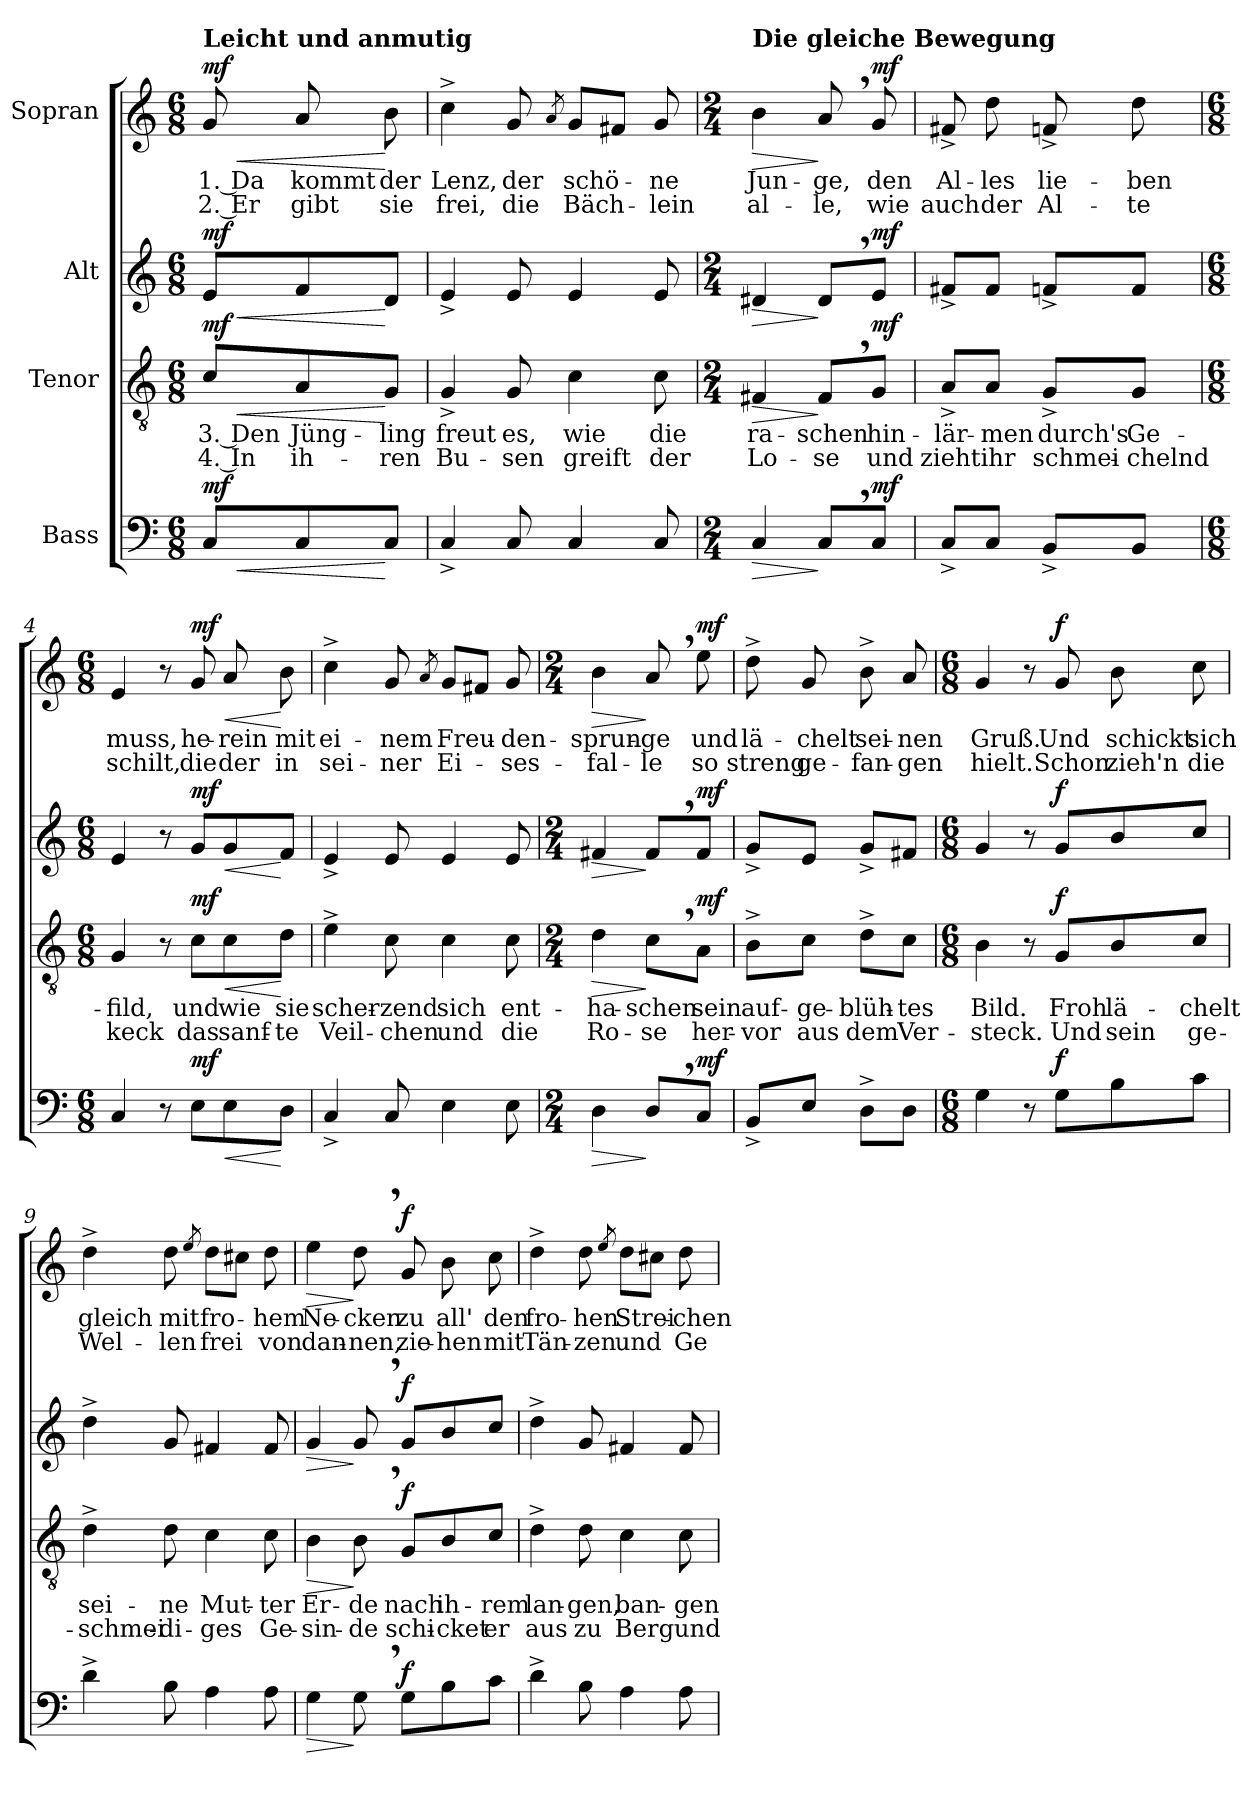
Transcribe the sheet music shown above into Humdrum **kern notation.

**kern	**dynam	**kern	**text	**text	**dynam	**kern	**dynam	**kern	**text	**text	**dynam
*part4	*part4	*part3	*part3	*part3	*part3	*part2	*part2	*part1	*part1	*part1	*part1
*staff4	*staff4	*staff3	*staff3	*staff3	*staff3	*staff2	*staff2	*staff1	*staff1	*staff1	*staff1
*I"Bass	*	*I"Tenor	*	*	*	*I"Alt	*	*I"Sopran	*	*	*
*clefF4	*	*clefGv2	*	*	*	*clefG2	*	*clefG2	*	*	*
*k[]	*	*k[]	*	*	*	*k[]	*	*k[]	*	*	*
*M6/8	*	*M6/8	*	*	*	*M6/8	*	*M6/8	*	*	*
=	=	=	=	=	=	=	=	=	=	=	=
!	!	!	!	!	!	!	!	!LO:TX:a:B:t=Leicht und anmutig	!	!	!
!	!LO:HP:b	!	!	!	!LO:HP:b	!	!LO:HP:b	!	!	!	!LO:HP:b
!	!LO:DY:n=1:a	!	!	!	!LO:DY:n=1:a	!	!LO:DY:n=1:a	!	!	!	!LO:DY:n=1:a
8C/L	< mf	8c/L	3. Den	4. In	< mf	8e/L	< mf	8g/	1. Da	2. Er	< mf
8C/	.	8A/	Jüng-	ih-	.	8f/	.	8a/	kommt	gibt	.
8C/J	[	8G/J	-ling	-ren	[	8d/J	[	8b\	der	sie	[
=1	=1	=1	=1	=1	=1	=1	=1	=1	=1	=1	=1
4C^/	.	4G^/	freut	Bu-	.	4e^/	.	4cc^\	Lenz,	frei,	.
8C/	.	8G/	es,	-sen	.	8e/	.	8g/	der	die	.
.	.	.	.	.	.	.	.	8qa/	.	.	.
4C/	.	4c\	wie	greift	.	4e/	.	8g/L	schö-	Bäch-	.
.	.	.	.	.	.	.	.	8f#X/J	.	.	.
8C/	.	8c\	die	der	.	8e/	.	8g/	-ne	-lein	.
=2	=2	=2	=2	=2	=2	=2	=2	=2	=2	=2	=2
*M2/4	*	*M2/4	*	*	*	*M2/4	*	*M2/4	*	*	*
!	!	!	!	!	!	!	!	!LO:TX:a:B:t=Die gleiche Bewegung	!	!	!
!	!LO:HP:b	!	!	!	!LO:HP:b	!	!LO:HP:b	!	!	!	!LO:HP:b
4C/	>	4F#X/	ra-	Lo-	>	4d#X/	>	4b\	Jun-	al-	>
8C,/L	]	8F#,/L	-schen	-se	]	8d#,/L	]	8a,/	-ge,	-le,	]
!	!LO:DY:a	!	!	!	!LO:DY:a	!	!LO:DY:a	!	!	!	!LO:DY:a
8C/J	mf	8G/J	hin-	und	mf	8e/J	mf	8g/	den	wie	mf
!!LO:LB:g=z
=3	=3	=3	=3	=3	=3	=3	=3	=3	=3	=3	=3
8C^/L	.	8A^/L	-lär-	zieht	.	8f#X^/L	.	8f#X^/	Al-	auch	.
8C/J	.	8A/J	-men	ihr	.	8f#/J	.	8dd\	-les	der	.
8BB^/L	.	8G^/L	durch's	schmei-	.	8fn^/L	.	8fn^/	lie-	Al-	.
8BB/J	.	8G/J	Ge-	-chelnd	.	8f/J	.	8dd\	-ben	-te	.
=4	=4	=4	=4	=4	=4	=4	=4	=4	=4	=4	=4
*M6/8	*	*M6/8	*	*	*	*M6/8	*	*M6/8	*	*	*
4C/	.	4G/	-fild,	keck	.	4e/	.	4e/	muss,	schilt,	.
8r	.	8r	.	.	.	8r	.	8r	.	.	.
!	!LO:HP:b	!	!	!	!LO:HP:b	!	!LO:HP:b	!	!	!	!LO:HP:b
!	!LO:DY:n=1:a	!	!	!	!LO:DY:n=1:a	!	!LO:DY:n=1:a	!	!	!	!LO:DY:n=1:a
8E\L	< mf	8c\L	und	das	< mf	8g/L	< mf	8g/	he-	die	< mf
8E\	.	8c\	wie	sanf-	.	8g/	.	8a/	-rein	der	.
8D\J	[	8d\J	sie	-te	[	8f/J	[	8b\	mit	in	[
=5	=5	=5	=5	=5	=5	=5	=5	=5	=5	=5	=5
4C^/	.	4e^\	scher-	Veil-	.	4e^/	.	4cc^\	ei-	sei-	.
8C/	.	8c\	-zend	-chen	.	8e/	.	8g/	-nem	-ner	.
.	.	.	.	.	.	.	.	8qa/	.	.	.
4E\	.	4c\	sich	und	.	4e/	.	8g/L	Freu-	Ei-	.
.	.	.	.	.	.	.	.	8f#X/J	.	.	.
8E\	.	8c\	ent-	die	.	8e/	.	8g/	-den-	-ses-	.
=6	=6	=6	=6	=6	=6	=6	=6	=6	=6	=6	=6
*M2/4	*	*M2/4	*	*	*	*M2/4	*	*M2/4	*	*	*
!	!LO:HP:b	!	!	!	!LO:HP:b	!	!LO:HP:b	!	!	!	!LO:HP:b
4D\	>	4d\	-ha-	Ro-	>	4f#X/	>	4b\	-sprun-	-fal-	>
8D,/L	]	8c,\L	-schen	-se	]	8f#,/L	]	8a,/	-ge	-le	]
!	!LO:DY:a	!	!	!	!LO:DY:a	!	!LO:DY:a	!	!	!	!LO:DY:a
8C/J	mf	8A\J	sein	her-	mf	8f#/J	mf	8ee\	und	so	mf
!!LO:LB:g=z
=7	=7	=7	=7	=7	=7	=7	=7	=7	=7	=7	=7
8BB^/L	.	8B^\L	auf-	-vor	.	8g^/L	.	8dd^\	lä-	streng	.
8E/J	.	8c\J	-ge-	aus	.	8e/J	.	8g/	-chelt	ge-	.
8D^\L	.	8d^\L	-blüh-	dem	.	8g^/L	.	8b^\	sei-	-fan-	.
8D\J	.	8c\J	-tes	Ver-	.	8f#X/J	.	8a/	-nen	-gen	.
=8	=8	=8	=8	=8	=8	=8	=8	=8	=8	=8	=8
*M6/8	*	*M6/8	*	*	*	*M6/8	*	*M6/8	*	*	*
4G\	.	4B\	Bild.	-steck.	.	4g/	.	4g/	Gruß.	hielt.	.
8r	.	8r	.	.	.	8r	.	8r	.	.	.
!	!LO:DY:a	!	!	!	!LO:DY:a	!	!LO:DY:a	!	!	!	!LO:DY:a
8G\L	f	8G/L	Froh	Und	f	8g/L	f	8g/	Und	Schon	f
8B\	.	8B/	lä-	sein	.	8b/	.	8b\	schickt	zieh'n	.
8c\J	.	8c/J	-chelt	ge-	.	8cc/J	.	8cc\	sich	die	.
=9	=9	=9	=9	=9	=9	=9	=9	=9	=9	=9	=9
4d^\	.	4d^\	sei-	-schmei-	.	4dd^\	.	4dd^\	gleich	Wel-	.
8B\	.	8d\	-ne	-di-	.	8g/	.	8dd\	mit	-len	.
.	.	.	.	.	.	.	.	8qee/	.	.	.
4A\	.	4c\	Mut-	-ges	.	4f#X/	.	8dd\L	fro-	frei	.
.	.	.	.	.	.	.	.	8cc#X\J	.	.	.
8A\	.	8c\	-ter	Ge-	.	8f#/	.	8dd\	-hem	von	.
!!LO:PB:g=z
=10	=10	=10	=10	=10	=10	=10	=10	=10	=10	=10	=10
!	!LO:HP:b	!	!	!	!LO:HP:b	!	!LO:HP:b	!	!	!	!LO:HP:b
4G\	>	4B\	Er-	-sin-	>	4g/	>	4ee\	Ne-	dan-	>
8G,\	]	8B,\	-de	-de	]	8g,/	]	8dd,\	-cken	-nen,	]
!	!LO:DY:a	!	!	!	!LO:DY:a	!	!LO:DY:a	!	!	!	!LO:DY:a
8G\L	f	8G/L	nach	schi-	f	8g/L	f	8g/	zu	zie-	f
8B\	.	8B/	ih-	-cket	.	8b/	.	8b\	all'	-hen	.
8c\J	.	8c/J	-rem	er	.	8cc/J	.	8cc\	den	mit	.
=11	=11	=11	=11	=11	=11	=11	=11	=11	=11	=11	=11
4d^\	.	4d^\	lan-	aus	.	4dd^\	.	4dd^\	fro-	Tän-	.
8B\	.	8d\	-gen,	zu	.	8g/	.	8dd\	-hen	-zen	.
.	.	.	.	.	.	.	.	8qee/	.	.	.
4A\	.	4c\	ban-	Berg	.	4f#X/	.	8dd\L	Strei-	und	.
.	.	.	.	.	.	.	.	8cc#X\J	.	.	.
8A\	.	8c\	-gen	und	.	8f#/	.	8dd\	-chen	Ge-	.
=	=	=	=	=	=	=	=	=	=	=	=
*-	*-	*-	*-	*-	*-	*-	*-	*-	*-	*-	*-
